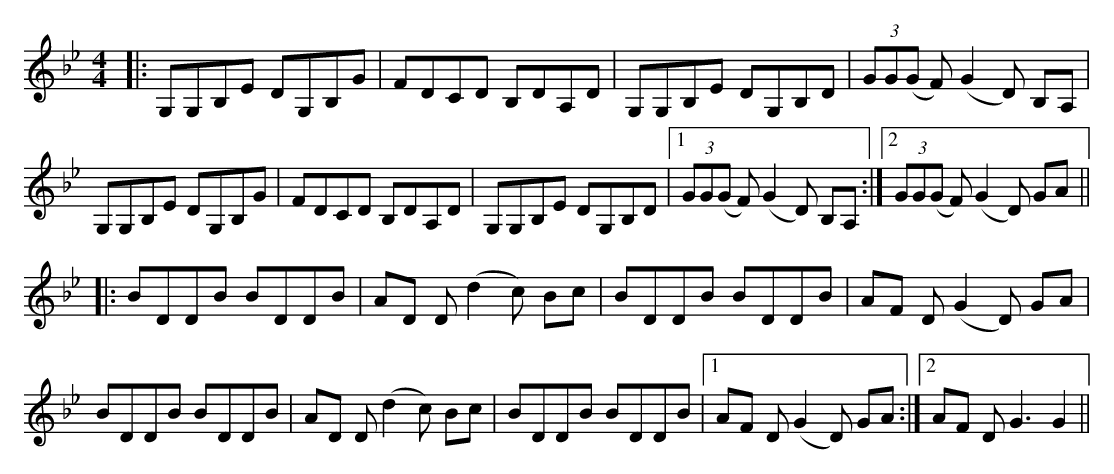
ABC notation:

X:1
M:4/4
K:Gmin
|:G,G,B,E DG,B,G|FDCD B,DA,D|G,G,B,E DG,B,D|(3GG(G F) (G2 D) B,A,|
G,G,B,E DG,B,G|FDCD B,DA,D|G,G,B,E DG,B,D|1 (3GG(G F) (G2 D) B,A,:|2 (3GG(G F) (G2 D) GA||
|:BDDB BDDB|AD D (d2 c) Bc|BDDB BDDB|AF D (G2 D) GA|
BDDB BDDB|AD D (d2 c) Bc|BDDB BDDB|1 AF D (G2 D) GA:|2 AF D G3 G2||
